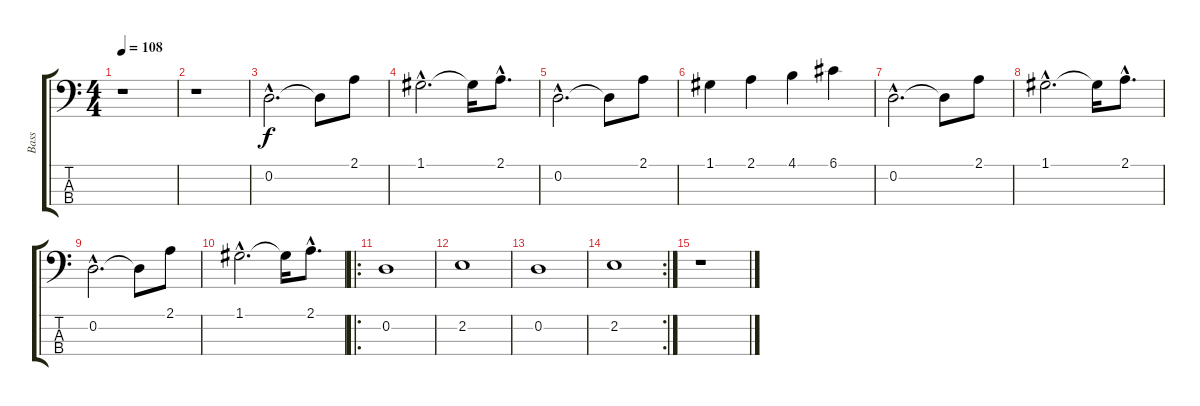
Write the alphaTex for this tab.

\track ("Bass" "Bass") {instrument fretlessbass}
\staff {score tabs}
\tuning (G2 D2 A1 D1) {hide}
\ts (4 4)
\tempo 108
\clef f4
\ks c
r.1{dy f} |
r.1 |
0.2{hac}.2{d} 0.2{t}.8 2.1.8 |
1.1{hac}.2{d} 1.1{t}.16 2.1{hac}.8{d} |
0.2{hac}.2{d} 0.2{t}.8 2.1.8 |
1.1.4 2.1.4 4.1.4 6.1.4 |
0.2{hac}.2{d} 0.2{t}.8 2.1.8 |
1.1{hac}.2{d} 1.1{t}.16 2.1{hac}.8{d} |
0.2{hac}.2{d} 0.2{t}.8 2.1.8 |
1.1{hac}.2{d} 1.1{t}.16 2.1{hac}.8{d} |
\ro
0.2.1 |
2.2.1 |
0.2.1 |
\rc 2
2.2.1 |
r.1
